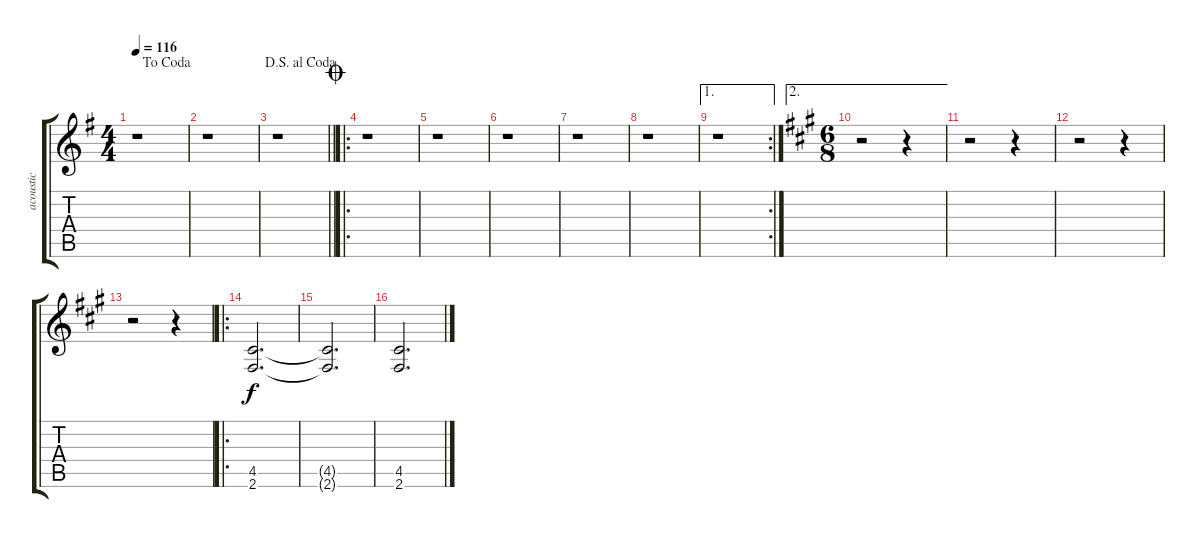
\track ("acoustic" "acoustic") {instrument acousticguitarnylon}
\staff {score tabs}
\tuning (E4 B3 G3 D3 A2 E2) {hide}
\ts (4 4)
\jump dacoda
\tempo 116
\clef g2
\ks g
r.1{dy f} |
r.1 |
\jump dalsegnoalcoda
\barLineRight lightlight
r.1 |
\ro
\jump coda
r.1 |
r.1 |
r.1 |
r.1 |
r.1 |
\ae 1
\rc 2
r.1 |
\ae 2
\ts (6 8)
\ks a
r.2 r.4 |
r.2 r.4 |
r.2 r.4 |
r.2 r.4 |
\ro
(4.5 2.6).2{d} |
(4.5{t} 2.6{t}).2{d} |
(4.5 2.6).2{d}
